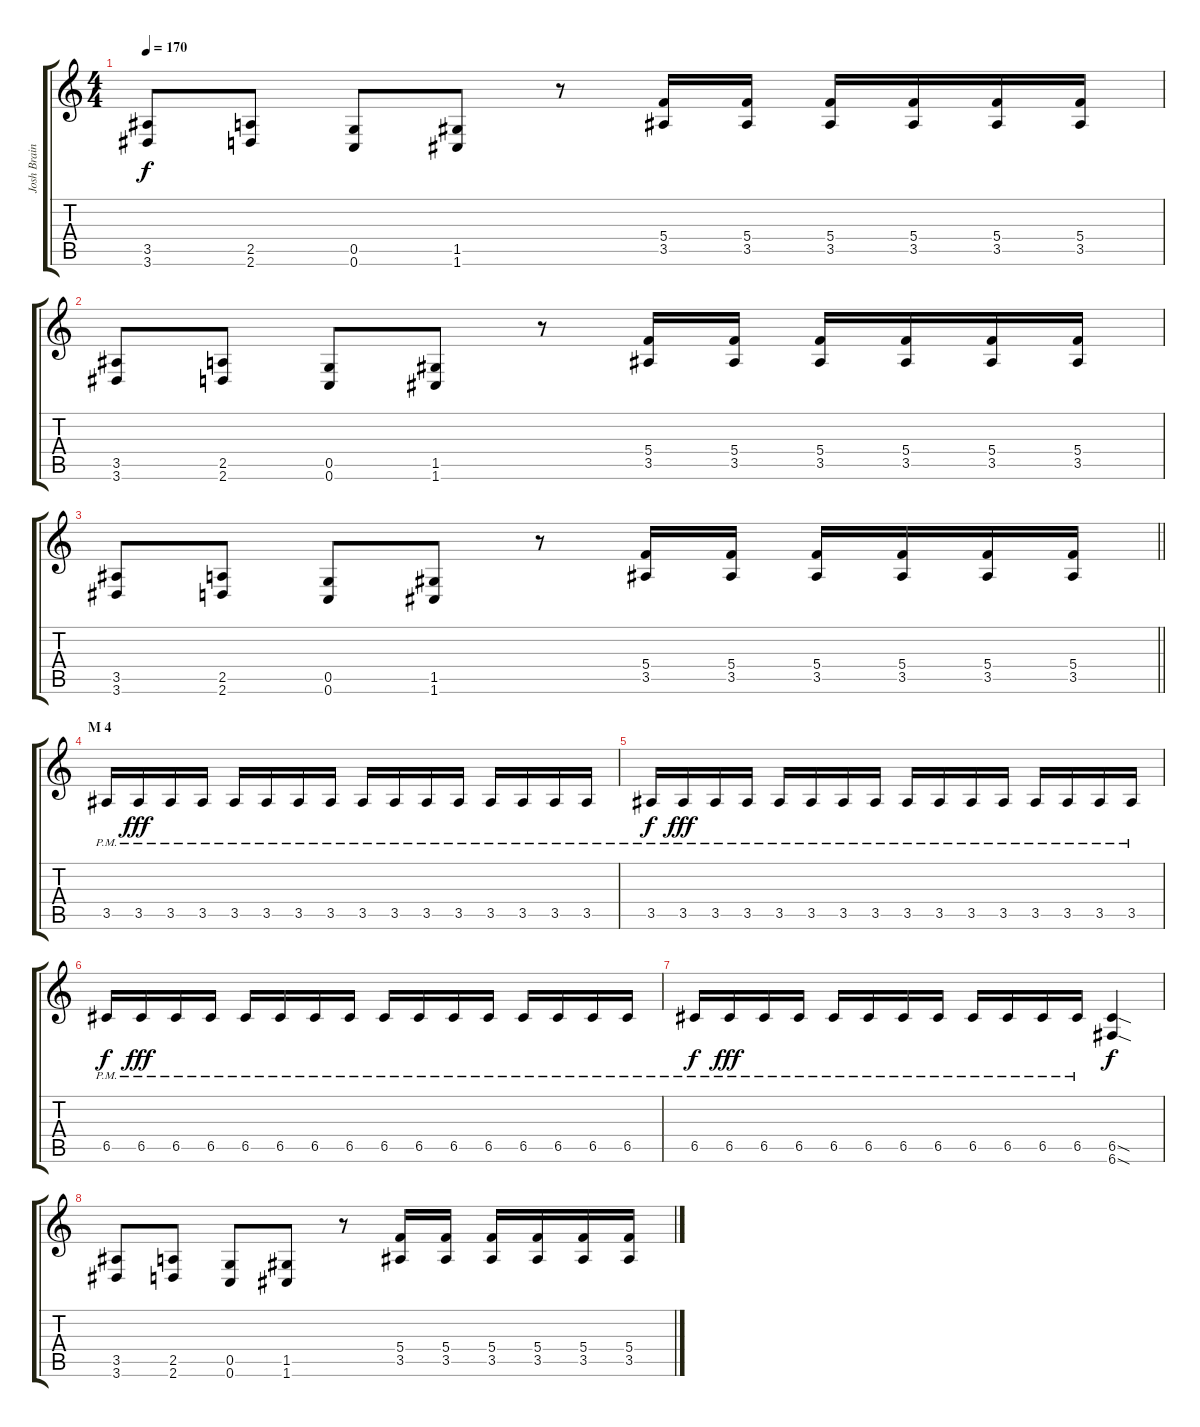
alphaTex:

\track ("Josh Brainard" "Josh Brain") {instrument distortionguitar}
\staff {score tabs}
\tuning (D4 A3 F3 C3 G2 C2) {hide}
\ts (4 4)
\tempo 170
\clef g2
\ks c
(3.5 3.6).8{dy f} (2.5 2.6).8 (0.5 0.6).8 (1.5 1.6).8 r.8 (5.4 3.5).16 (5.4 3.5).16 (5.4 3.5).16 (5.4 3.5).16 (5.4 3.5).16 (5.4 3.5).16 |
(3.5 3.6).8 (2.5 2.6).8 (0.5 0.6).8 (1.5 1.6).8 r.8 (5.4 3.5).16 (5.4 3.5).16 (5.4 3.5).16 (5.4 3.5).16 (5.4 3.5).16 (5.4 3.5).16 |
\barLineRight lightlight
(3.5 3.6).8 (2.5 2.6).8 (0.5 0.6).8 (1.5 1.6).8 r.8 (5.4 3.5).16 (5.4 3.5).16 (5.4 3.5).16 (5.4 3.5).16 (5.4 3.5).16 (5.4 3.5).16 |
\section ("" "M 4")
3.5{pm}.16 3.5{pm}.16{dy fff} 3.5{pm}.16 3.5{pm}.16 3.5{pm}.16 3.5{pm}.16 3.5{pm}.16 3.5{pm}.16 3.5{pm}.16 3.5{pm}.16 3.5{pm}.16 3.5{pm}.16 3.5{pm}.16 3.5{pm}.16 3.5{pm}.16 3.5{pm}.16 |
3.5{pm}.16{dy f} 3.5{pm}.16{dy fff} 3.5{pm}.16 3.5{pm}.16 3.5{pm}.16 3.5{pm}.16 3.5{pm}.16 3.5{pm}.16 3.5{pm}.16 3.5{pm}.16 3.5{pm}.16 3.5{pm}.16 3.5{pm}.16 3.5{pm}.16 3.5{pm}.16 3.5{pm}.16 |
6.5{pm}.16{dy f} 6.5{pm}.16{dy fff} 6.5{pm}.16 6.5{pm}.16 6.5{pm}.16 6.5{pm}.16 6.5{pm}.16 6.5{pm}.16 6.5{pm}.16 6.5{pm}.16 6.5{pm}.16 6.5{pm}.16 6.5{pm}.16 6.5{pm}.16 6.5{pm}.16 6.5{pm}.16 |
6.5{pm}.16{dy f} 6.5{pm}.16{dy fff} 6.5{pm}.16 6.5{pm}.16 6.5{pm}.16 6.5{pm}.16 6.5{pm}.16 6.5{pm}.16 6.5{pm}.16 6.5{pm}.16 6.5{pm}.16 6.5{pm}.16 (6.5{sod} 6.6{sod}).4{dy f} |
(3.5 3.6).8 (2.5 2.6).8 (0.5 0.6).8 (1.5 1.6).8 r.8 (5.4 3.5).16 (5.4 3.5).16 (5.4 3.5).16 (5.4 3.5).16 (5.4 3.5).16 (5.4 3.5).16
